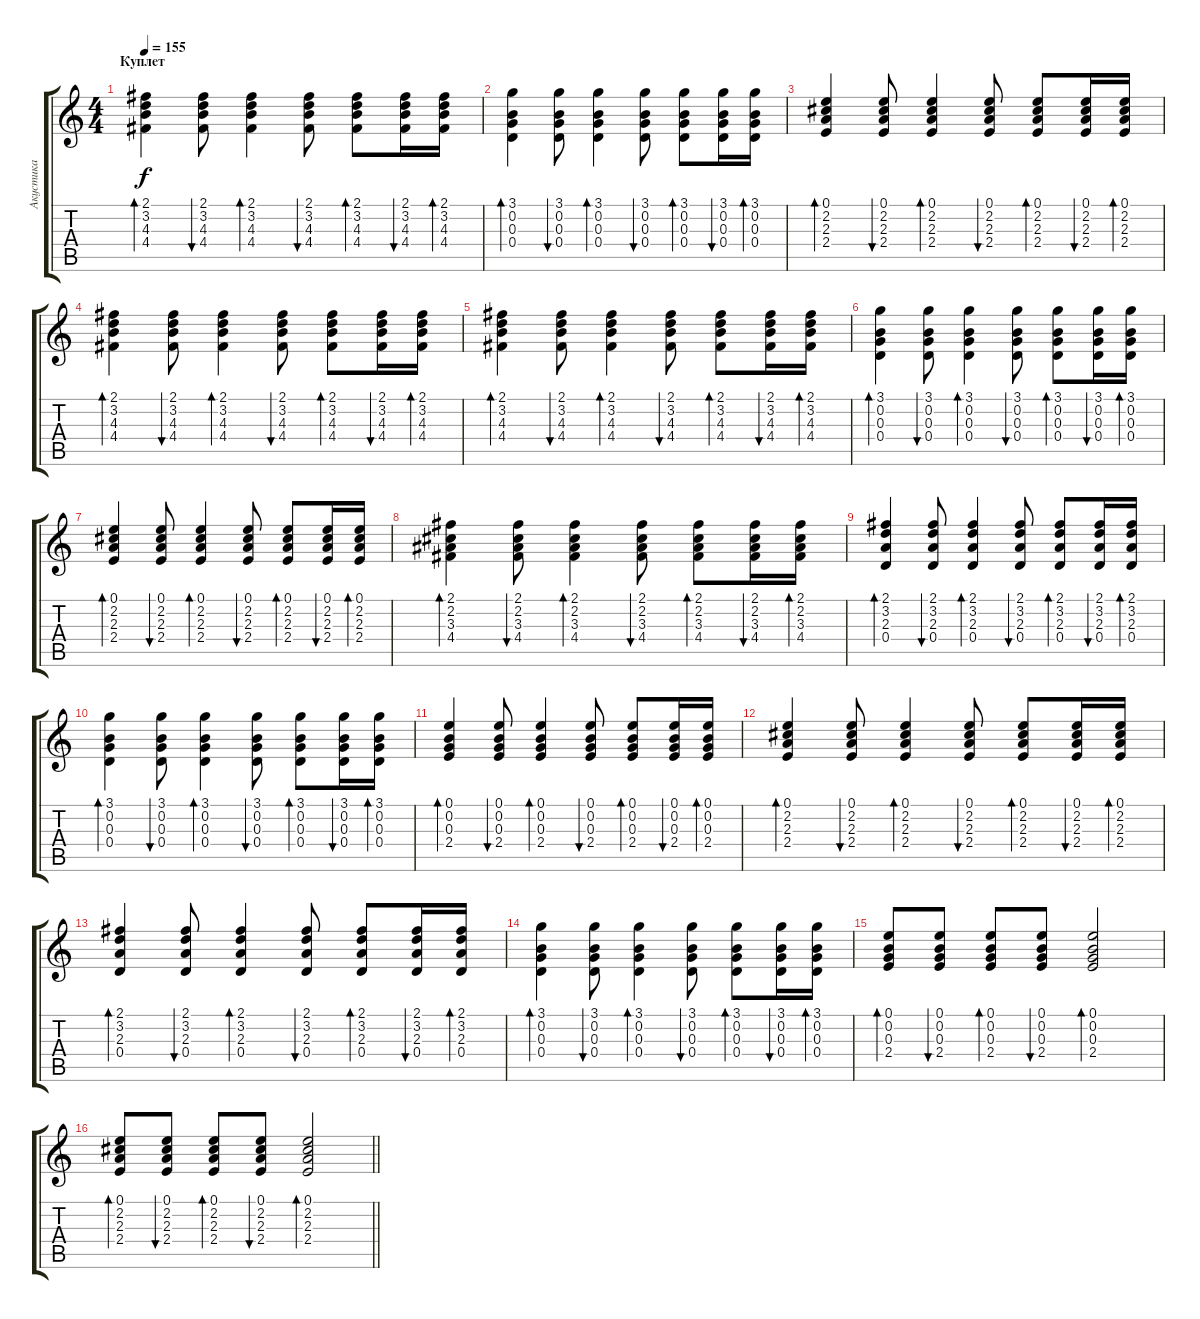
\track ("Акустика" "Акустика") {instrument acousticguitarsteel}
\staff {score tabs}
\tuning (E4 B3 G3 D3 A2 E2) {hide}
\ts (4 4)
\section ("" "Куплет")
\tempo 155
\clef g2
\ks c
(2.1 3.2 4.3 4.4).4{bd 60 dy f} (2.1 3.2 4.3 4.4).8{bu 60} (2.1 3.2 4.3 4.4).4{bd 60} (2.1 3.2 4.3 4.4).8{bu 60} (2.1 3.2 4.3 4.4).8{bd 60} (2.1 3.2 4.3 4.4).16{bu 60} (2.1 3.2 4.3 4.4).16{bd 60} |
(3.1 0.2 0.3 0.4).4{bd 60} (3.1 0.2 0.3 0.4).8{bu 60} (3.1 0.2 0.3 0.4).4{bd 60} (3.1 0.2 0.3 0.4).8{bu 60} (3.1 0.2 0.3 0.4).8{bd 60} (3.1 0.2 0.3 0.4).16{bu 60} (3.1 0.2 0.3 0.4).16{bd 60} |
(0.1 2.2 2.3 2.4).4{bd 60} (0.1 2.2 2.3 2.4).8{bu 60} (0.1 2.2 2.3 2.4).4{bd 60} (0.1 2.2 2.3 2.4).8{bu 60} (0.1 2.2 2.3 2.4).8{bd 60} (0.1 2.2 2.3 2.4).16{bu 60} (0.1 2.2 2.3 2.4).16{bd 60} |
(2.1 3.2 4.3 4.4).4{bd 60} (2.1 3.2 4.3 4.4).8{bu 60} (2.1 3.2 4.3 4.4).4{bd 60} (2.1 3.2 4.3 4.4).8{bu 60} (2.1 3.2 4.3 4.4).8{bd 60} (2.1 3.2 4.3 4.4).16{bu 60} (2.1 3.2 4.3 4.4).16{bd 60} |
(2.1 3.2 4.3 4.4).4{bd 60} (2.1 3.2 4.3 4.4).8{bu 60} (2.1 3.2 4.3 4.4).4{bd 60} (2.1 3.2 4.3 4.4).8{bu 60} (2.1 3.2 4.3 4.4).8{bd 60} (2.1 3.2 4.3 4.4).16{bu 60} (2.1 3.2 4.3 4.4).16{bd 60} |
(3.1 0.2 0.3 0.4).4{bd 60} (3.1 0.2 0.3 0.4).8{bu 60} (3.1 0.2 0.3 0.4).4{bd 60} (3.1 0.2 0.3 0.4).8{bu 60} (3.1 0.2 0.3 0.4).8{bd 60} (3.1 0.2 0.3 0.4).16{bu 60} (3.1 0.2 0.3 0.4).16{bd 60} |
(0.1 2.2 2.3 2.4).4{bd 60} (0.1 2.2 2.3 2.4).8{bu 60} (0.1 2.2 2.3 2.4).4{bd 60} (0.1 2.2 2.3 2.4).8{bu 60} (0.1 2.2 2.3 2.4).8{bd 60} (0.1 2.2 2.3 2.4).16{bu 60} (0.1 2.2 2.3 2.4).16{bd 60} |
(2.1 2.2 3.3 4.4).4{bd 60} (2.1 2.2 3.3 4.4).8{bu 60} (2.1 2.2 3.3 4.4).4{bd 60} (2.1 2.2 3.3 4.4).8{bu 60} (2.1 2.2 3.3 4.4).8{bd 60} (2.1 2.2 3.3 4.4).16{bu 60} (2.1 2.2 3.3 4.4).16{bd 60} |
(2.1 3.2 2.3 0.4).4{bd 60} (2.1 3.2 2.3 0.4).8{bu 60} (2.1 3.2 2.3 0.4).4{bd 60} (2.1 3.2 2.3 0.4).8{bu 60} (2.1 3.2 2.3 0.4).8{bd 60} (2.1 3.2 2.3 0.4).16{bu 60} (2.1 3.2 2.3 0.4).16{bd 60} |
(3.1 0.2 0.3 0.4).4{bd 60} (3.1 0.2 0.3 0.4).8{bu 60} (3.1 0.2 0.3 0.4).4{bd 60} (3.1 0.2 0.3 0.4).8{bu 60} (3.1 0.2 0.3 0.4).8{bd 60} (3.1 0.2 0.3 0.4).16{bu 60} (3.1 0.2 0.3 0.4).16{bd 60} |
(0.1 0.2 0.3 2.4).4{bd 60} (0.1 0.2 0.3 2.4).8{bu 60} (0.1 0.2 0.3 2.4).4{bd 60} (0.1 0.2 0.3 2.4).8{bu 60} (0.1 0.2 0.3 2.4).8{bd 60} (0.1 0.2 0.3 2.4).16{bu 60} (0.1 0.2 0.3 2.4).16{bd 60} |
(0.1 2.2 2.3 2.4).4{bd 60} (0.1 2.2 2.3 2.4).8{bu 60} (0.1 2.2 2.3 2.4).4{bd 60} (0.1 2.2 2.3 2.4).8{bu 60} (0.1 2.2 2.3 2.4).8{bd 60} (0.1 2.2 2.3 2.4).16{bu 60} (0.1 2.2 2.3 2.4).16{bd 60} |
(2.1 3.2 2.3 0.4).4{bd 60} (2.1 3.2 2.3 0.4).8{bu 60} (2.1 3.2 2.3 0.4).4{bd 60} (2.1 3.2 2.3 0.4).8{bu 60} (2.1 3.2 2.3 0.4).8{bd 60} (2.1 3.2 2.3 0.4).16{bu 60} (2.1 3.2 2.3 0.4).16{bd 60} |
(3.1 0.2 0.3 0.4).4{bd 60} (3.1 0.2 0.3 0.4).8{bu 60} (3.1 0.2 0.3 0.4).4{bd 60} (3.1 0.2 0.3 0.4).8{bu 60} (3.1 0.2 0.3 0.4).8{bd 60} (3.1 0.2 0.3 0.4).16{bu 60} (3.1 0.2 0.3 0.4).16{bd 60} |
(0.1 0.2 0.3 2.4).8{bd 60} (0.1 0.2 0.3 2.4).8{bu 60} (0.1 0.2 0.3 2.4).8{bd 60} (0.1 0.2 0.3 2.4).8{bu 60} (0.1 0.2 0.3 2.4).2{bd 60} |
\barLineRight lightlight
(0.1 2.2 2.3 2.4).8{bd 60} (0.1 2.2 2.3 2.4).8{bu 60} (0.1 2.2 2.3 2.4).8{bd 60} (0.1 2.2 2.3 2.4).8{bu 60} (0.1 2.2 2.3 2.4).2{bd 60}
